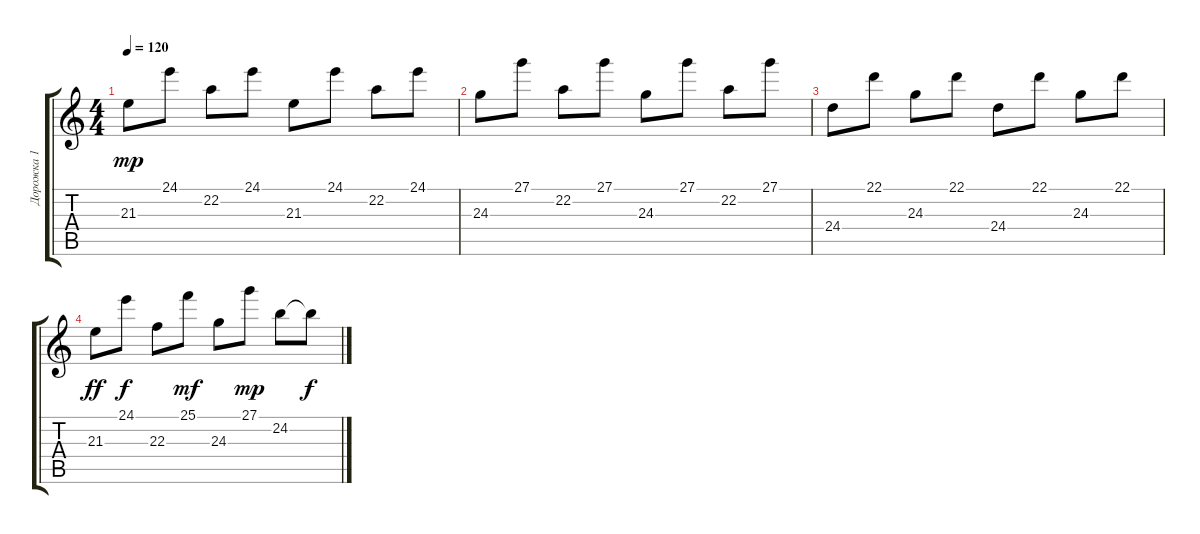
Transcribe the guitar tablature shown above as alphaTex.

\track ("Дорожка 1" "Дорожка 1") {instrument acousticgrandpiano}
\staff {score tabs}
\tuning (E4 B3 G3 D3 A2 E2) {hide}
\ts (4 4)
\tempo 120
\clef g2
\ks c
21.3.8{dy mp} 24.1.8 22.2.8 24.1.8 21.3.8 24.1.8 22.2.8 24.1.8 |
24.3.8 27.1.8 22.2.8 27.1.8 24.3.8 27.1.8 22.2.8 27.1.8 |
24.4.8 22.1.8 24.3.8 22.1.8 24.4.8 22.1.8 24.3.8 22.1.8 |
21.3.8{dy ff} 24.1.8{dy f} 22.3.8 25.1.8{dy mf} 24.3.8 27.1.8{dy mp} 24.2.8 24.2{t}.8{dy f}
